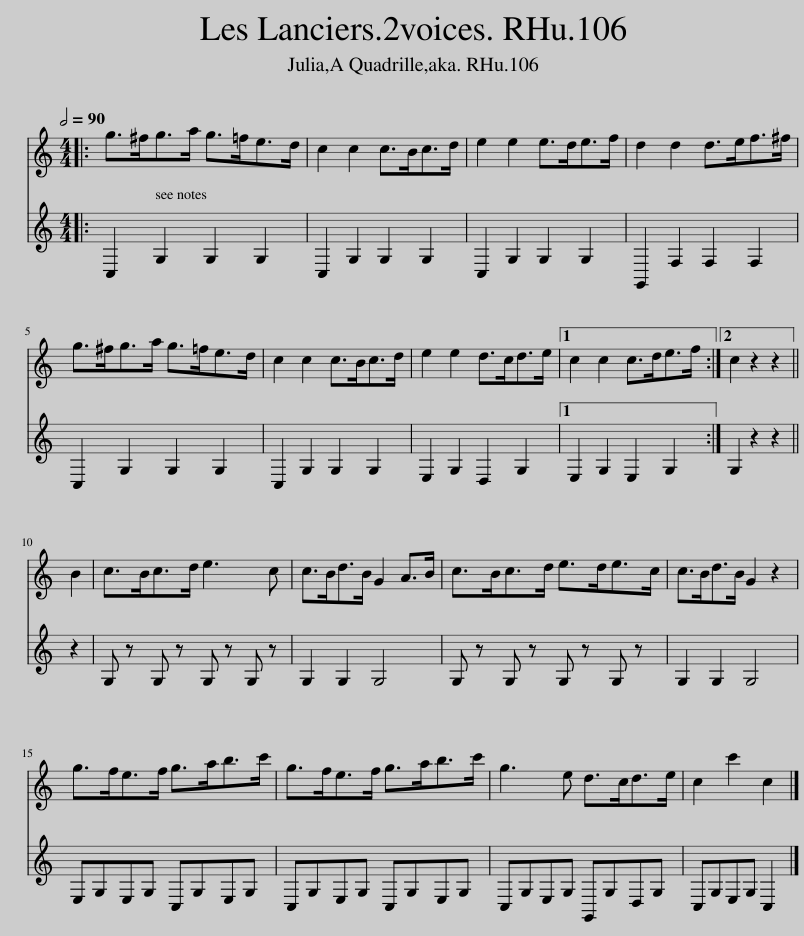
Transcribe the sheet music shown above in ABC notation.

X:1
%%score 1 2
L:1/8
Q:1/2=90
M:4/4
I:linebreak $
K:C
V:1 treble
V:2 treble
V:1
|: g>^fg>a g>=fe>d | c2 c2 c>Bc>d | e2 e2 e>de>f | d2 d2 d>ef>^f |$ g>^fg>a g>=fe>d | %5
 c2 c2 c>Bc>d | e2 e2 d>cd>e |1 c2 c2 c>de>f :|2 c2 z2 z2 ||$ B2 | %10
 c>Bc>d e3 c | c>Bd>B G2 A>B | c>Bc>d e>de>c | c>Bd>B G2 z2 |$ g>fe>f g>ab>c' | %15
 g>fe>f g>ab>c' | g3 e d>cd>e | c2 c'2 c2 |] %18
V:2
|: C,2 G,2 G,2 G,2 | C,2 G,2 G,2 G,2 | C,2 G,2 G,2 G,2 | G,,2 F,2 F,2 F,2 |$ C,2 G,2 G,2 G,2 | %5
 C,2 G,2 G,2 G,2 | E,2 G,2 D,2 G,2 |1 E,2 G,2 E,2 G,2 :|2 G,2 z2 z2 ||$ z2 | %10
 G, z G, z G, z G, z | G,2 G,2 G,4 | G, z G, z G, z G, z | G,2 G,2 G,4 |$ E,G,E,G, C,G,E,G, | %15
 C,G,E,G, C,G,E,G, | C,G,E,G, G,,G,D,G, | C,G,E,G, C,2 |] %18
